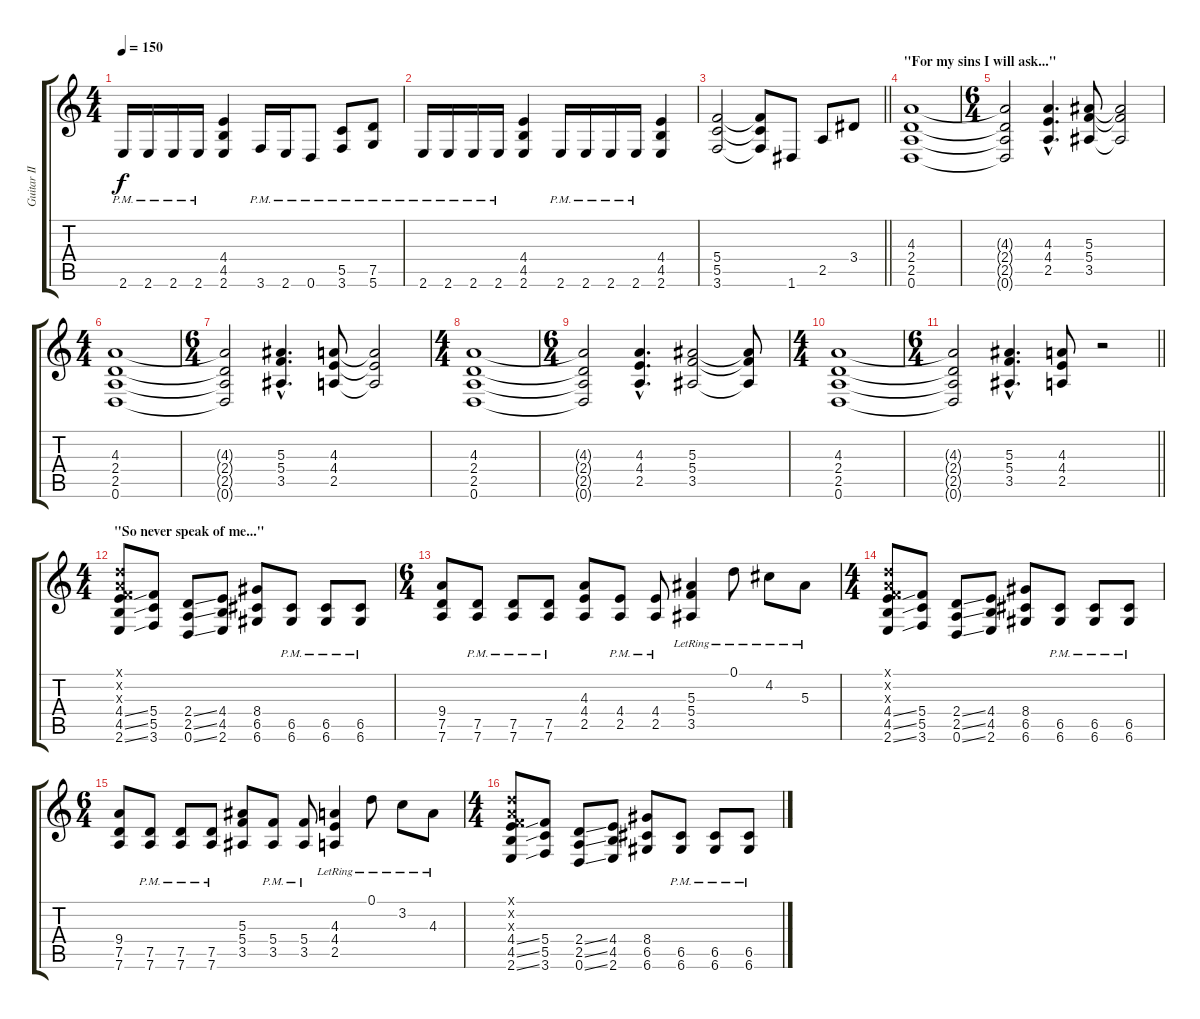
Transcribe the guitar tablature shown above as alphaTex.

\track ("Guitar II" "Guitar II") {instrument distortionguitar}
\staff {score tabs}
\tuning (D4 A3 F3 C3 G2 D2) {hide}
\ts (4 4)
\tempo 150
\clef g2
\ks c
2.6{pm}.16{dy f} 2.6{pm}.16 2.6{pm}.16 2.6{pm}.16 (4.4 4.5 2.6).4 3.6{pm}.16 2.6{pm}.16 0.6{pm}.8 (5.5{pm} 3.6{pm}).8 (7.5{pm} 5.6{pm}).8 |
2.6{pm}.16 2.6{pm}.16 2.6{pm}.16 2.6{pm}.16 (4.4 4.5 2.6).4 2.6{pm}.16 2.6{pm}.16 2.6{pm}.16 2.6{pm}.16 (4.4 4.5 2.6).4 |
\barLineRight lightlight
(5.4 5.5 3.6).2 (5.4{t} 5.5{t} 3.6{t}).8 1.6.8 2.5.8 3.4.8 |
\section ("" "\"For my sins I will ask...\"")
(4.3 2.4 2.5 0.6).1 |
\ts (6 4)
(4.3{t} 2.4{t} 2.5{t} 0.6{t}).2 (4.3{hac} 4.4{hac} 2.5{hac}).4{d} (5.3 5.4 3.5).8 (5.3{t} 5.4{t} 3.5{t}).2 |
\ts (4 4)
(4.3 2.4 2.5 0.6).1 |
\ts (6 4)
(4.3{t} 2.4{t} 2.5{t} 0.6{t}).2 (5.3{hac} 5.4{hac} 3.5{hac}).4{d} (4.3 4.4 2.5).8 (4.3{t} 4.4{t} 2.5{t}).2 |
\ts (4 4)
(4.3 2.4 2.5 0.6).1 |
\ts (6 4)
(4.3{t} 2.4{t} 2.5{t} 0.6{t}).2 (4.3{hac} 4.4{hac} 2.5{hac}).4{d} (5.3 5.4 3.5).2 (5.3{t} 5.4{t} 3.5{t}).8 |
\ts (4 4)
(4.3 2.4 2.5 0.6).1 |
\ts (6 4)
\barLineRight lightlight
(4.3{t} 2.4{t} 2.5{t} 0.6{t}).2 (5.3{hac} 5.4{hac} 3.5{hac}).4{d} (4.3 4.4 2.5).8 r.2 |
\ts (4 4)
\section ("" "\"So never speak of me...\"")
(0.1{x} 0.2{x} 0.3{x} 4.4{ss} 4.5{ss} 2.6{ss}).8 (5.4 5.5 3.6).8 (2.4{ss} 2.5{ss} 0.6{ss}).8 (4.4 4.5 2.6).8 (8.4 6.5 6.6).8 (6.5{pm} 6.6{pm}).8 (6.5{pm} 6.6{pm}).8 (6.5{pm} 6.6{pm}).8 |
\ts (6 4)
(9.4 7.5 7.6).8 (7.5{pm} 7.6{pm}).8 (7.5{pm} 7.6{pm}).8 (7.5{pm} 7.6{pm}).8 (4.3 4.4 2.5).8 (4.4{pm} 2.5{pm}).8 (4.4{pm} 2.5{pm}).8 (5.3{lr} 5.4{lr} 3.5{lr}).4 0.1{lr}.8 4.2{lr}.8 5.3{lr}.8 |
\ts (4 4)
(0.1{x} 0.2{x} 0.3{x} 4.4{ss} 4.5{ss} 2.6{ss}).8 (5.4 5.5 3.6).8 (2.4{ss} 2.5{ss} 0.6{ss}).8 (4.4 4.5 2.6).8 (8.4 6.5 6.6).8 (6.5{pm} 6.6{pm}).8 (6.5{pm} 6.6{pm}).8 (6.5{pm} 6.6{pm}).8 |
\ts (6 4)
(9.4 7.5 7.6).8 (7.5{pm} 7.6{pm}).8 (7.5{pm} 7.6{pm}).8 (7.5{pm} 7.6{pm}).8 (5.3 5.4 3.5).8 (5.4{pm} 3.5{pm}).8 (5.4{pm} 3.5{pm}).8 (4.3{lr} 4.4{lr} 2.5{lr}).4 0.1{lr}.8 3.2{lr}.8 4.3{lr}.8 |
\ts (4 4)
(0.1{x} 0.2{x} 0.3{x} 4.4{ss} 4.5{ss} 2.6{ss}).8 (5.4 5.5 3.6).8 (2.4{ss} 2.5{ss} 0.6{ss}).8 (4.4 4.5 2.6).8 (8.4 6.5 6.6).8 (6.5{pm} 6.6{pm}).8 (6.5{pm} 6.6{pm}).8 (6.5{pm} 6.6{pm}).8
